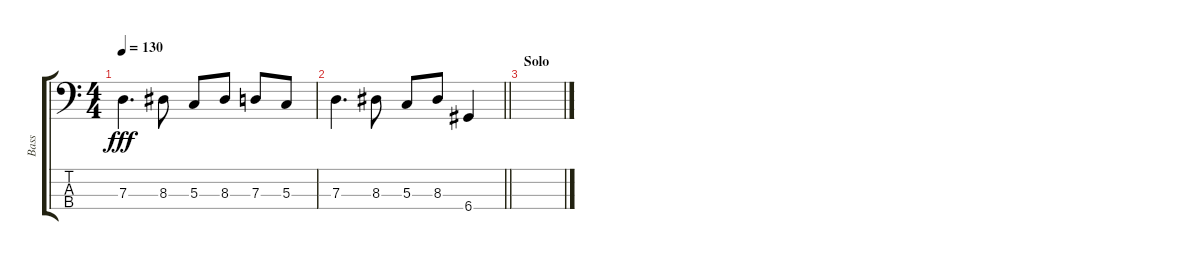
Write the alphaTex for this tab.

\track ("Bass" "Bass") {instrument electricbassfinger}
\staff {score tabs}
\tuning (F2 C2 G1 D1) {hide}
\ts (4 4)
\tempo 130
\clef f4
\ks c
7.3.4{d dy fff} 8.3.8 5.3.8 8.3.8 7.3.8 5.3.8 |
\barLineRight lightlight
7.3.4{d} 8.3.8 5.3.8 8.3.8 6.4.4 |
\section ("" "Solo")
